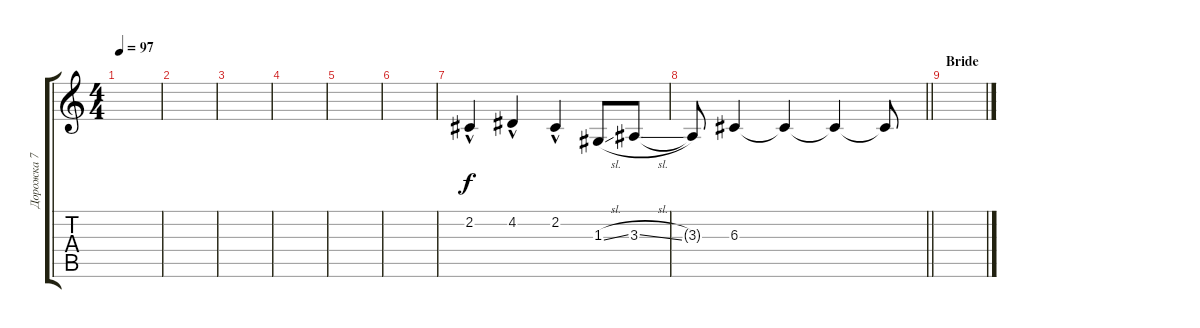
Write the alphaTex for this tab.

\track ("Дорожка 7" "Дорожка 7") {instrument altosax}
\staff {score tabs}
\tuning (E4 B3 G3 D3 A2 E2) {hide}
\ts (4 4)
\tempo 97
\clef g2
\ks c
|
|
|
|
|
|
2.2{hac}.4 4.2{hac}.4 2.2{hac}.4 1.3{sl}.8{dy f} 3.3{sl}.8 |
\barLineRight lightlight
3.3{t}.8 6.3.4 6.3{t}.4 6.3{t}.4 6.3{t}.8 |
\section ("" "Bride")
